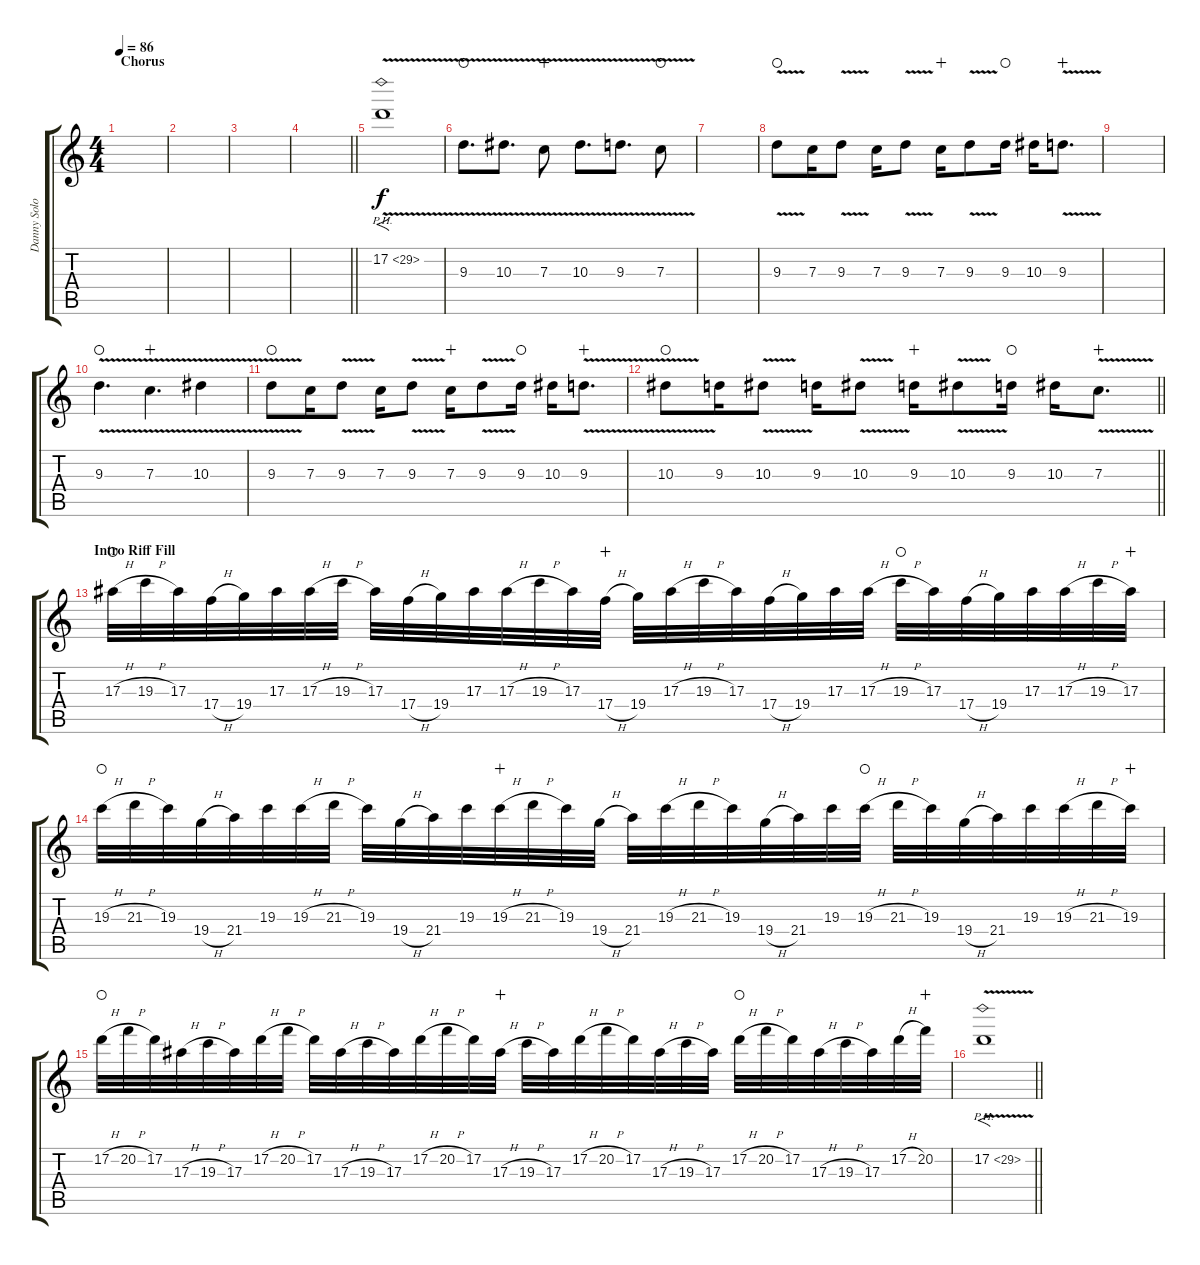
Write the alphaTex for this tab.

\track ("Danny Solo/Backing" "Danny Solo") {instrument distortionguitar}
\staff {score tabs}
\tuning (D4 A3 F3 C3 G2 C2) {hide}
\ts (4 4)
\section ("" "Chorus")
\tempo 86
\clef g2
\ks c
|
|
|
\barLineRight lightlight
|
17.2{ph 12 v}.1{f volume 4} |
9.3{v}.8{d volume 7 waho} 10.3{v}.8{d} 7.3{v}.8{wahc} 10.3{v}.8{d} 9.3{v}.8{d} 7.3{v}.8{waho} |
|
9.3{v}.8{waho} 7.3.16 9.3{v}.8 7.3.16 9.3{v}.8 7.3.16{wahc} 9.3{v}.8 9.3.16{waho} 10.3.16 9.3{v}.8{d wahc} |
|
9.3{v}.4{d waho} 7.3{v}.4{d wahc} 10.3{v}.4 |
9.3{v}.8{waho} 7.3.16 9.3{v}.8 7.3.16 9.3{v}.8 7.3.16{wahc} 9.3{v}.8 9.3.16{waho} 10.3.16 9.3{v}.8{d wahc} |
\barLineRight lightlight
10.3{v}.8{waho} 9.3.16 10.3{v}.8 9.3.16 10.3{v}.8 9.3.16{wahc} 10.3{v}.8 9.3.16{waho} 10.3.16 7.3{v}.8{d wahc} |
\section ("" "Intro Riff Fill")
17.3{h}.32{waho} 19.3{h}.32 17.3.32 17.4{h}.32 19.4.32 17.3.32 17.3{h}.32 19.3{h}.32 17.3.32 17.4{h}.32 19.4.32 17.3.32 17.3{h}.32 19.3{h}.32 17.3.32 17.4{h}.32{wahc} 19.4.32 17.3{h}.32 19.3{h}.32 17.3.32 17.4{h}.32 19.4.32 17.3.32 17.3{h}.32 19.3{h}.32{waho} 17.3.32 17.4{h}.32 19.4.32 17.3.32 17.3{h}.32 19.3{h}.32 17.3.32{wahc} |
19.3{h}.32{waho} 21.3{h}.32 19.3.32 19.4{h}.32 21.4.32 19.3.32 19.3{h}.32 21.3{h}.32 19.3.32 19.4{h}.32 21.4.32 19.3.32 19.3{h}.32{wahc} 21.3{h}.32 19.3.32 19.4{h}.32 21.4.32 19.3{h}.32 21.3{h}.32 19.3.32 19.4{h}.32 21.4.32 19.3.32 19.3{h}.32{waho} 21.3{h}.32 19.3.32 19.4{h}.32 21.4.32 19.3.32 19.3{h}.32 21.3{h}.32 19.3.32{wahc} |
17.2{h}.32{waho} 20.2{h}.32 17.2.32 17.3{h}.32 19.3{h}.32 17.3.32 17.2{h}.32 20.2{h}.32 17.2.32 17.3{h}.32 19.3{h}.32 17.3.32 17.2{h}.32 20.2{h}.32 17.2.32 17.3{h}.32{wahc} 19.3{h}.32 17.3.32 17.2{h}.32 20.2{h}.32 17.2.32 17.3{h}.32 19.3{h}.32 17.3.32 17.2{h}.32{waho} 20.2{h}.32 17.2.32 17.3{h}.32 19.3{h}.32 17.3.32 17.2{h}.32 20.2.32{wahc} |
\barLineRight lightlight
17.2{ph 12 v}.1{f volume 4}
